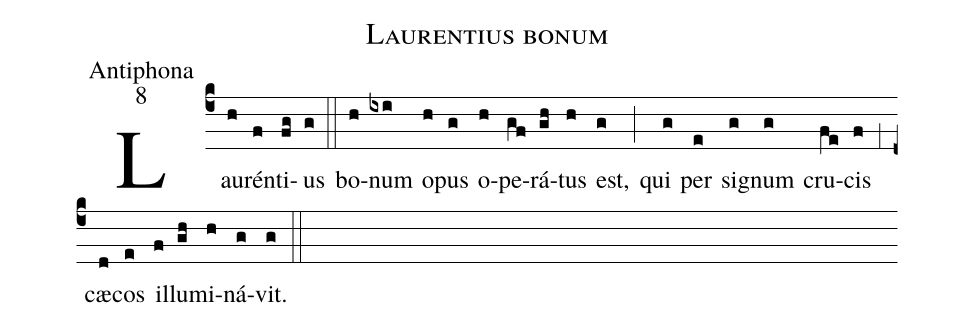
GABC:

name:Laurentius bonum;
office-part:Antiphona;
mode:8;
%%
(c4) Lau(h)rén(f)ti(fg)us(g) (::) bo(h)num(ixi) o(h)pus(g) o(h)pe(gf)rá(gh)tus(h) est,(g) (;) qui(g) per(e) si(g)gnum(g) cru(fe)cis(f) (;1) cæ(d)cos(e) il(f)lu(gh)mi(h)ná(g)vit.(g) (::)
